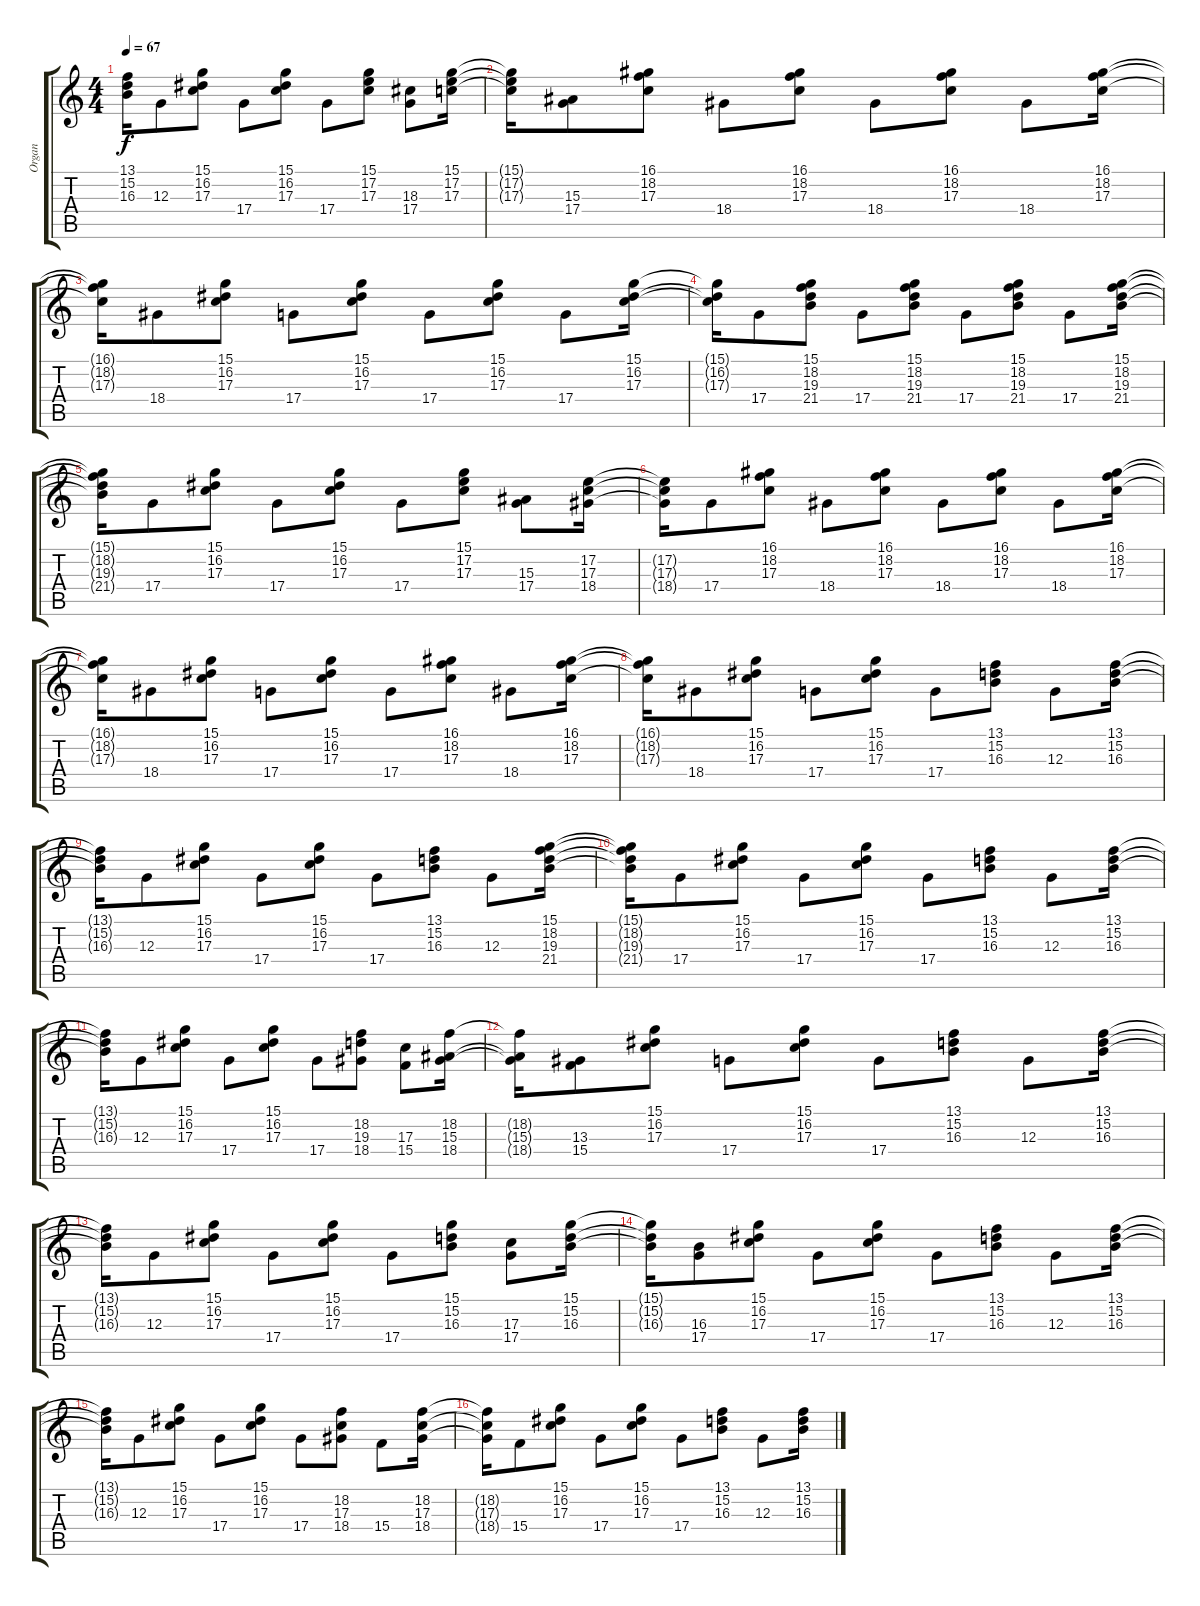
\track ("Organ" "Organ") {instrument harpsichord}
\staff {score tabs}
\tuning (E4 B3 G3 D3 A2 E2) {hide}
\ts (4 4)
\tempo 67
\clef g2
\ks c
(13.1{t} 15.2{t} 16.3{t}).16{dy f} 12.3.8 (15.1 16.2 17.3).8 17.4.8 (15.1 16.2 17.3).8 17.4.8 (15.1 17.2 17.3).8 (18.3 17.4).8 (15.1 17.2 17.3).16 |
(15.1{t} 17.2{t} 17.3{t}).16 (15.3 17.4).8 (16.1 18.2 17.3).8 18.4.8 (16.1 18.2 17.3).8 18.4.8 (16.1 18.2 17.3).8 18.4.8 (16.1 18.2 17.3).16 |
(16.1{t} 18.2{t} 17.3{t}).16 18.4.8 (15.1 16.2 17.3).8 17.4.8 (15.1 16.2 17.3).8 17.4.8 (15.1 16.2 17.3).8 17.4.8 (15.1 16.2 17.3).16 |
(15.1{t} 16.2{t} 17.3{t}).16 17.4.8 (15.1 18.2 19.3 21.4).8 17.4.8 (15.1 18.2 19.3 21.4).8 17.4.8 (15.1 18.2 19.3 21.4).8 17.4.8 (15.1 18.2 19.3 21.4).16 |
(15.1{t} 18.2{t} 19.3{t} 21.4{t}).16 17.4.8 (15.1 16.2 17.3).8 17.4.8 (15.1 16.2 17.3).8 17.4.8 (15.1 17.2 17.3).8 (15.3 17.4).8 (17.2 17.3 18.4).16 |
(17.2{t} 17.3{t} 18.4{t}).16 17.4.8 (16.1 18.2 17.3).8 18.4.8 (16.1 18.2 17.3).8 18.4.8 (16.1 18.2 17.3).8 18.4.8 (16.1 18.2 17.3).16 |
(16.1{t} 18.2{t} 17.3{t}).16 18.4.8 (15.1 16.2 17.3).8 17.4.8 (15.1 16.2 17.3).8 17.4.8 (16.1 18.2 17.3).8 18.4.8 (16.1 18.2 17.3).16 |
(16.1{t} 18.2{t} 17.3{t}).16 18.4.8 (15.1 16.2 17.3).8 17.4.8 (15.1 16.2 17.3).8 17.4.8 (13.1 15.2 16.3).8 12.3.8 (13.1 15.2 16.3).16 |
(13.1{t} 15.2{t} 16.3{t}).16 12.3.8 (15.1 16.2 17.3).8 17.4.8 (15.1 16.2 17.3).8 17.4.8 (13.1 15.2 16.3).8 12.3.8 (15.1 18.2 19.3 21.4).16 |
(15.1{t} 18.2{t} 19.3{t} 21.4{t}).16 17.4.8 (15.1 16.2 17.3).8 17.4.8 (15.1 16.2 17.3).8 17.4.8 (13.1 15.2 16.3).8 12.3.8 (13.1 15.2 16.3).16 |
(13.1{t} 15.2{t} 16.3{t}).16 12.3.8 (15.1 16.2 17.3).8 17.4.8 (15.1 16.2 17.3).8 17.4.8 (18.2 19.3 18.4).8 (17.3 15.4).8 (18.2 15.3 18.4).16 |
(18.2{t} 15.3{t} 18.4{t}).16 (13.3 15.4).8 (15.1 16.2 17.3).8 17.4.8 (15.1 16.2 17.3).8 17.4.8 (13.1 15.2 16.3).8 12.3.8 (13.1 15.2 16.3).16 |
(13.1{t} 15.2{t} 16.3{t}).16 12.3.8 (15.1 16.2 17.3).8 17.4.8 (15.1 16.2 17.3).8 17.4.8 (15.1 15.2 16.3).8 (17.3 17.4).8 (15.1 15.2 16.3).16 |
(15.1{t} 15.2{t} 16.3{t}).16 (16.3 17.4).8 (15.1 16.2 17.3).8 17.4.8 (15.1 16.2 17.3).8 17.4.8 (13.1 15.2 16.3).8 12.3.8 (13.1 15.2 16.3).16 |
(13.1{t} 15.2{t} 16.3{t}).16 12.3.8 (15.1 16.2 17.3).8 17.4.8 (15.1 16.2 17.3).8 17.4.8 (18.2 17.3 18.4).8 15.4.8 (18.2 17.3 18.4).16 |
(18.2{t} 17.3{t} 18.4{t}).16 15.4.8 (15.1 16.2 17.3).8 17.4.8 (15.1 16.2 17.3).8 17.4.8 (13.1 15.2 16.3).8 12.3.8 (13.1 15.2 16.3).16
